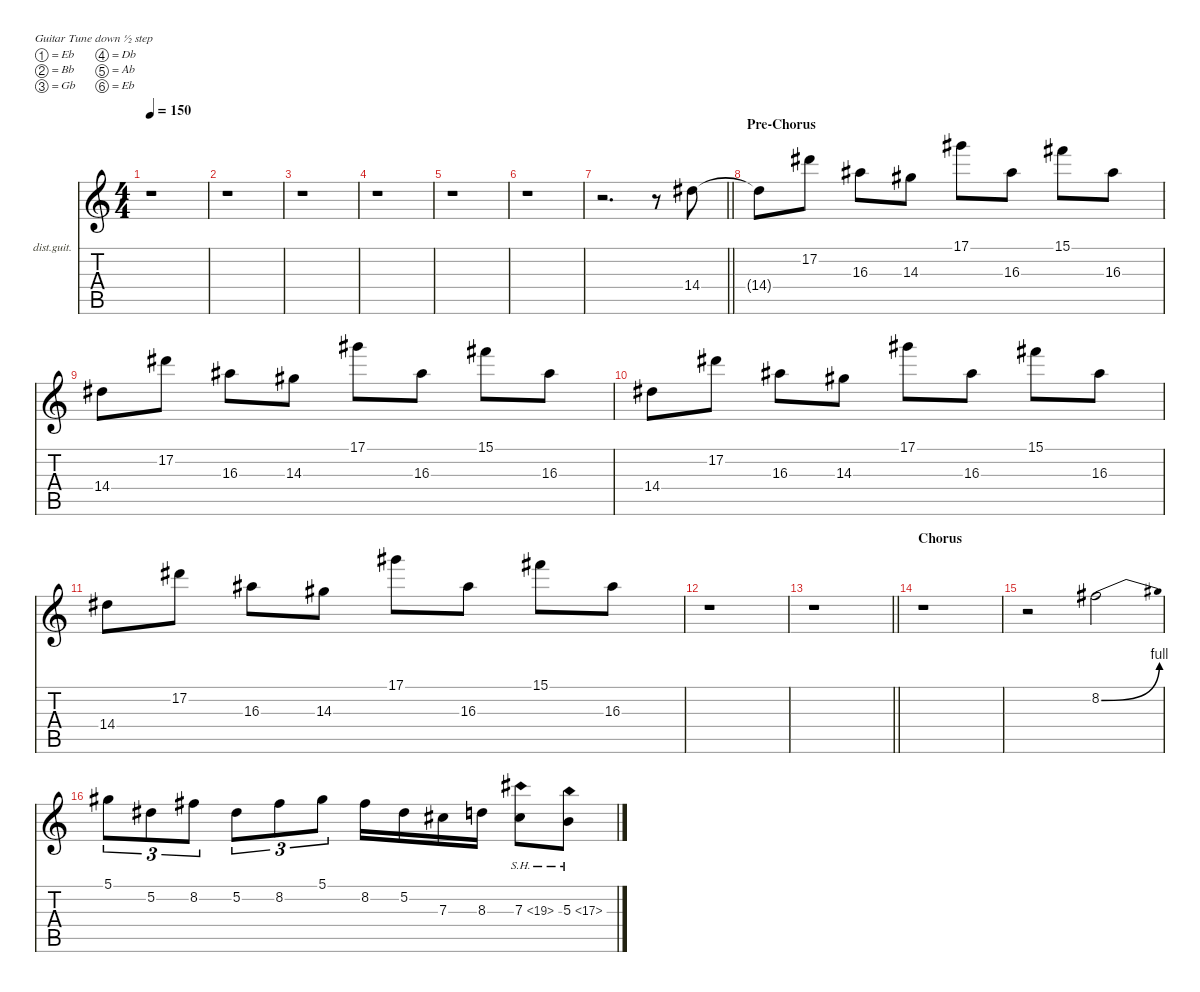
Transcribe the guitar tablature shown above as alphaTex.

\defaultSystemsLayout 4
\hideDynamics
\bracketExtendMode nobrackets
\firstSystemTrackNameOrientation horizontal
\otherSystemsTrackNameOrientation horizontal
\track ("Satchel (Lead)" "dist.guit.") {instrument distortionguitar}
\staff {score tabs}
\tuning (Eb4 Bb3 Gb3 Db3 Ab2 Eb2)
\ts (4 4)
\tempo 150
\clef g2
\ks c
r.1{dy f} |
r.1 |
r.1 |
r.1 |
r.1 |
r.1 |
\barLineRight lightlight
r.2{d} r.8 14.4.8 |
\section ("" "Pre-Chorus")
14.4{t}.8 17.2.8 16.3.8 14.3.8 17.1.8 16.3.8 15.1.8 16.3.8 |
14.4.8 17.2.8 16.3.8 14.3.8 17.1.8 16.3.8 15.1.8 16.3.8 |
14.4.8 17.2.8 16.3.8 14.3.8 17.1.8 16.3.8 15.1.8 16.3.8 |
14.4.8 17.2.8 16.3.8 14.3.8 17.1.8 16.3.8 15.1.8 16.3.8 |
r.1 |
\barLineRight lightlight
r.1 |
\section ("" "Chorus")
r.1 |
r.2 8.2{be (bend 0 0 15 4)}.2 |
5.1.8{tu (3 2)} 5.2.8{tu (3 2)} 8.2.8{tu (3 2)} 5.2.8{tu (3 2)} 8.2.8{tu (3 2)} 5.1.8{tu (3 2)} 8.2.16 5.2.16 7.3.16 8.3.16 7.3{sh 12}.8 5.3{sh 12}.8
